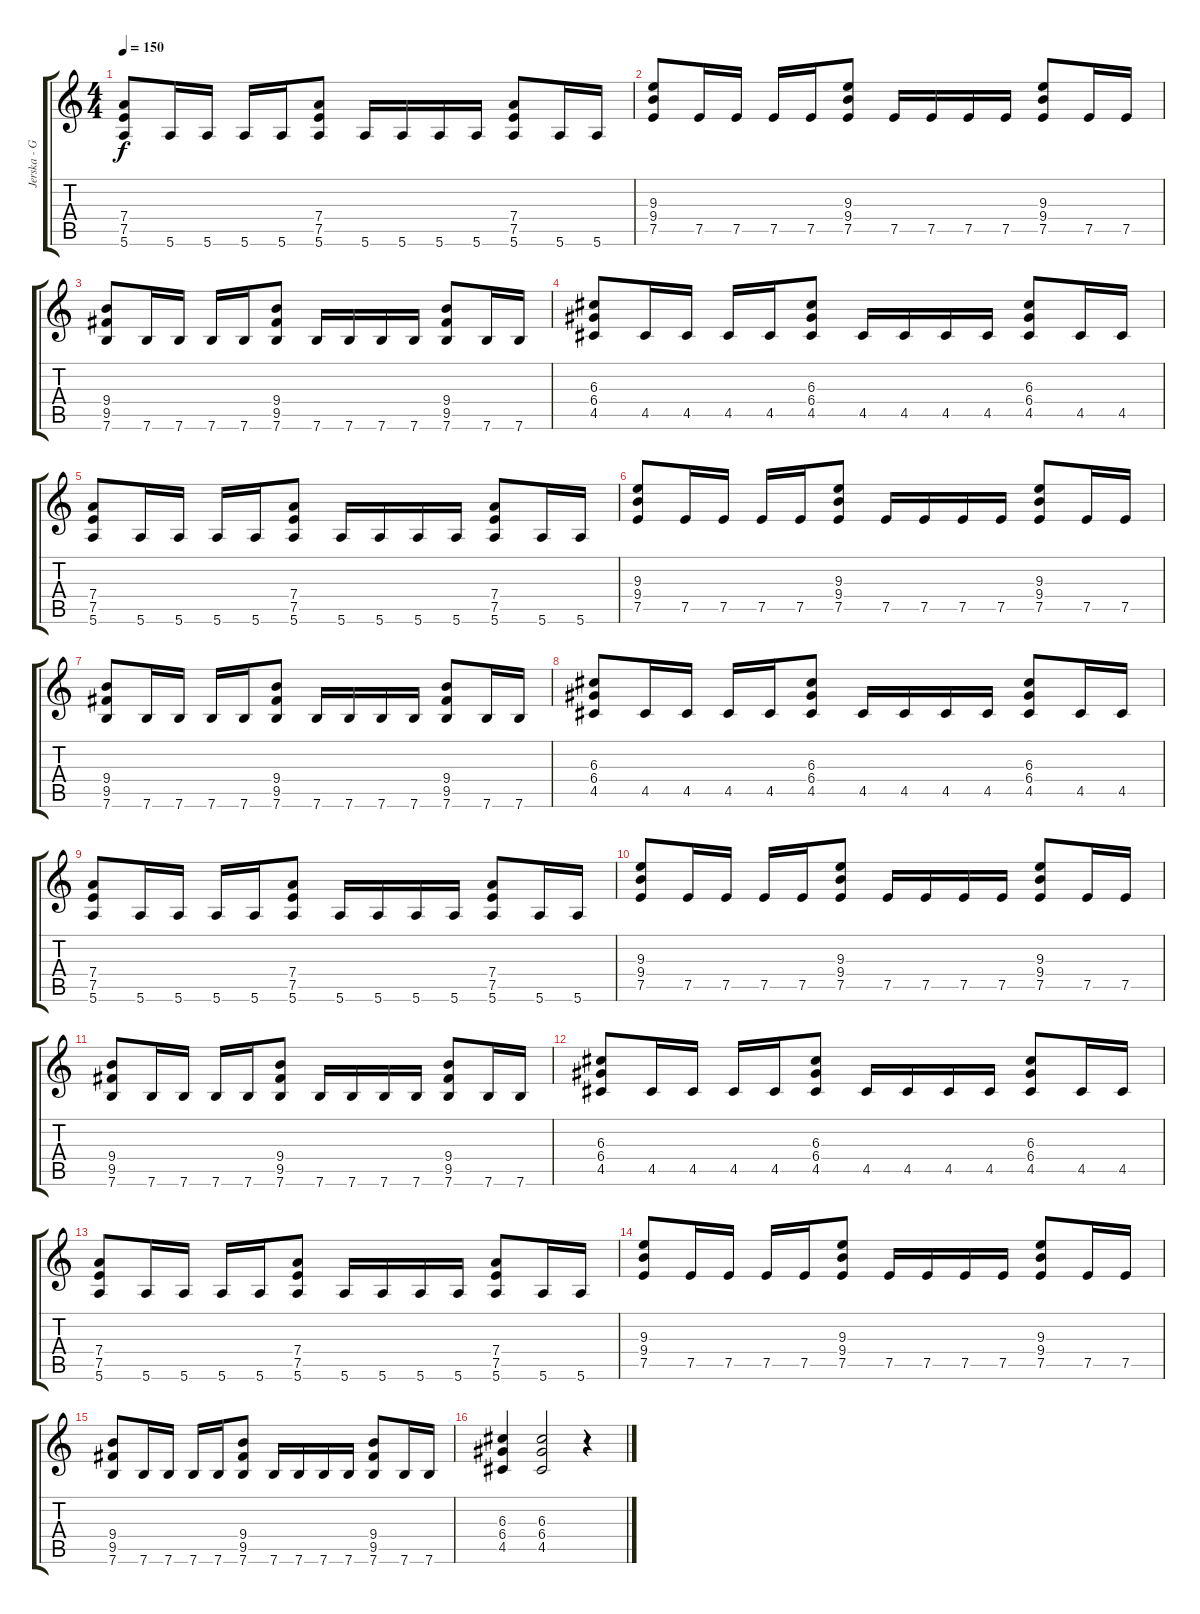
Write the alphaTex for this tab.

\track ("Jerska - Guitar" "Jerska - G") {instrument distortionguitar}
\staff {score tabs}
\tuning (E4 B3 G3 D3 A2 E2) {hide}
\ts (4 4)
\tempo 150
\clef g2
\ks c
(7.4 7.5 5.6).8{dy f} 5.6.16 5.6.16 5.6.16 5.6.16 (7.4 7.5 5.6).8 5.6.16 5.6.16 5.6.16 5.6.16 (7.4 7.5 5.6).8 5.6.16 5.6.16 |
(9.3 9.4 7.5).8 7.5.16 7.5.16 7.5.16 7.5.16 (9.3 9.4 7.5).8 7.5.16 7.5.16 7.5.16 7.5.16 (9.3 9.4 7.5).8 7.5.16 7.5.16 |
(9.4 9.5 7.6).8 7.6.16 7.6.16 7.6.16 7.6.16 (9.4 9.5 7.6).8 7.6.16 7.6.16 7.6.16 7.6.16 (9.4 9.5 7.6).8 7.6.16 7.6.16 |
(6.3 6.4 4.5).8 4.5.16 4.5.16 4.5.16 4.5.16 (6.3 6.4 4.5).8 4.5.16 4.5.16 4.5.16 4.5.16 (6.3 6.4 4.5).8 4.5.16 4.5.16 |
(7.4 7.5 5.6).8 5.6.16 5.6.16 5.6.16 5.6.16 (7.4 7.5 5.6).8 5.6.16 5.6.16 5.6.16 5.6.16 (7.4 7.5 5.6).8 5.6.16 5.6.16 |
(9.3 9.4 7.5).8 7.5.16 7.5.16 7.5.16 7.5.16 (9.3 9.4 7.5).8 7.5.16 7.5.16 7.5.16 7.5.16 (9.3 9.4 7.5).8 7.5.16 7.5.16 |
(9.4 9.5 7.6).8 7.6.16 7.6.16 7.6.16 7.6.16 (9.4 9.5 7.6).8 7.6.16 7.6.16 7.6.16 7.6.16 (9.4 9.5 7.6).8 7.6.16 7.6.16 |
(6.3 6.4 4.5).8 4.5.16 4.5.16 4.5.16 4.5.16 (6.3 6.4 4.5).8 4.5.16 4.5.16 4.5.16 4.5.16 (6.3 6.4 4.5).8 4.5.16 4.5.16 |
(7.4 7.5 5.6).8 5.6.16 5.6.16 5.6.16 5.6.16 (7.4 7.5 5.6).8 5.6.16 5.6.16 5.6.16 5.6.16 (7.4 7.5 5.6).8 5.6.16 5.6.16 |
(9.3 9.4 7.5).8 7.5.16 7.5.16 7.5.16 7.5.16 (9.3 9.4 7.5).8 7.5.16 7.5.16 7.5.16 7.5.16 (9.3 9.4 7.5).8 7.5.16 7.5.16 |
(9.4 9.5 7.6).8 7.6.16 7.6.16 7.6.16 7.6.16 (9.4 9.5 7.6).8 7.6.16 7.6.16 7.6.16 7.6.16 (9.4 9.5 7.6).8 7.6.16 7.6.16 |
(6.3 6.4 4.5).8 4.5.16 4.5.16 4.5.16 4.5.16 (6.3 6.4 4.5).8 4.5.16 4.5.16 4.5.16 4.5.16 (6.3 6.4 4.5).8 4.5.16 4.5.16 |
(7.4 7.5 5.6).8 5.6.16 5.6.16 5.6.16 5.6.16 (7.4 7.5 5.6).8 5.6.16 5.6.16 5.6.16 5.6.16 (7.4 7.5 5.6).8 5.6.16 5.6.16 |
(9.3 9.4 7.5).8 7.5.16 7.5.16 7.5.16 7.5.16 (9.3 9.4 7.5).8 7.5.16 7.5.16 7.5.16 7.5.16 (9.3 9.4 7.5).8 7.5.16 7.5.16 |
(9.4 9.5 7.6).8 7.6.16 7.6.16 7.6.16 7.6.16 (9.4 9.5 7.6).8 7.6.16 7.6.16 7.6.16 7.6.16 (9.4 9.5 7.6).8 7.6.16 7.6.16 |
(6.3 6.4 4.5).4 (6.3 6.4 4.5).2 r.4
